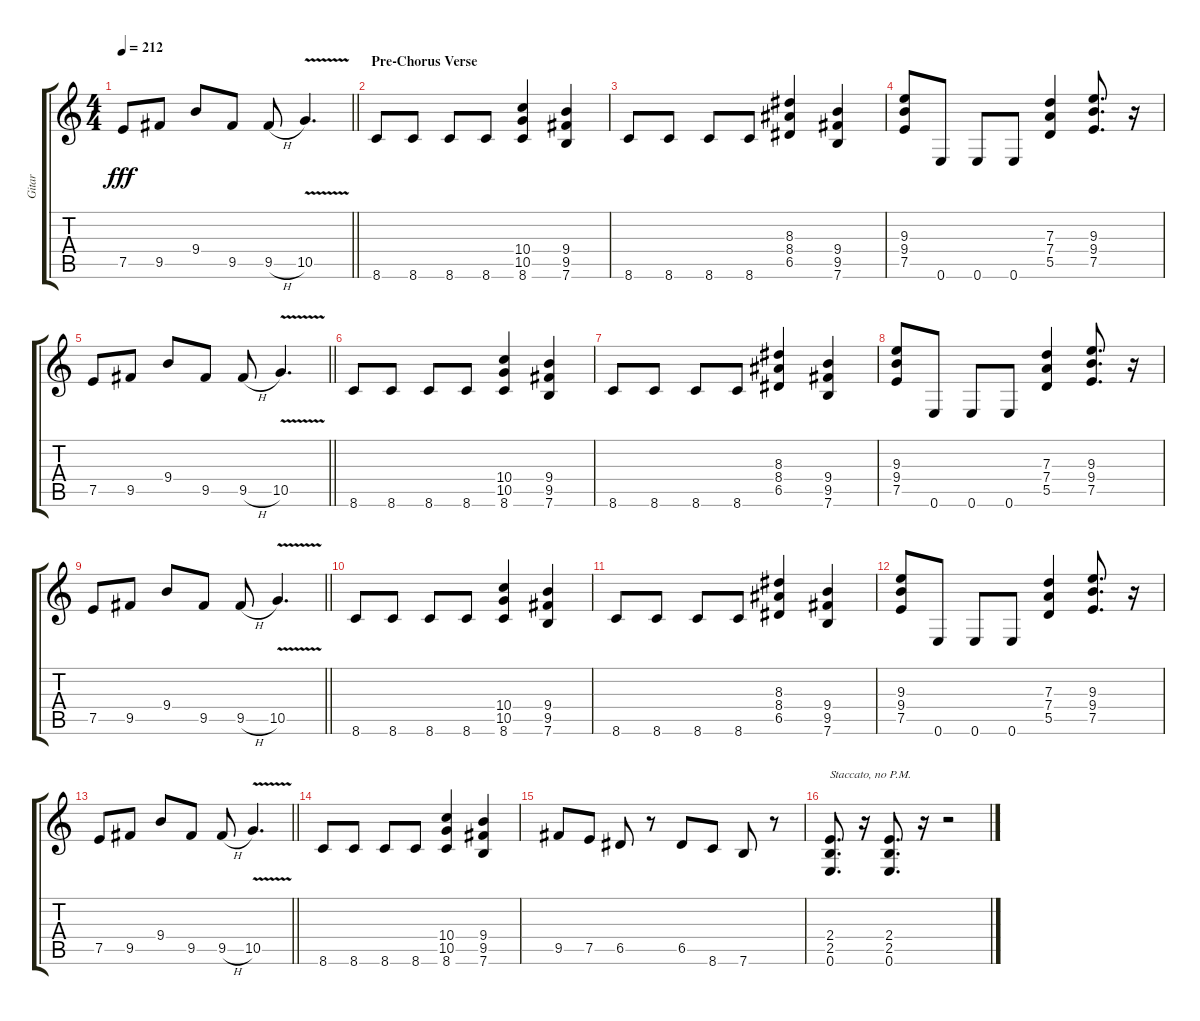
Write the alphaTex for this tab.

\track ("Gitar" "Gitar") {instrument overdrivenguitar}
\staff {score tabs}
\tuning (E4 B3 G3 D3 A2 E2) {hide}
\ts (4 4)
\tempo 212
\clef g2
\barLineRight lightlight
\ks c
7.5.8{dy fff} 9.5.8 9.4.8 9.5.8 9.5{h}.8 10.5{v}.4{d} |
\section ("" "Pre-Chorus Verse")
8.6.8 8.6.8 8.6.8 8.6.8 (10.4 10.5 8.6).4 (9.4 9.5 7.6).4 |
8.6.8 8.6.8 8.6.8 8.6.8 (8.3 8.4 6.5).4 (9.4 9.5 7.6).4 |
(9.3 9.4 7.5).8 0.6.8 0.6.8 0.6.8 (7.3 7.4 5.5).4 (9.3 9.4 7.5).8{d} r.16 |
\barLineRight lightlight
7.5.8 9.5.8 9.4.8 9.5.8 9.5{h}.8 10.5{v}.4{d} |
8.6.8 8.6.8 8.6.8 8.6.8 (10.4 10.5 8.6).4 (9.4 9.5 7.6).4 |
8.6.8 8.6.8 8.6.8 8.6.8 (8.3 8.4 6.5).4 (9.4 9.5 7.6).4 |
(9.3 9.4 7.5).8 0.6.8 0.6.8 0.6.8 (7.3 7.4 5.5).4 (9.3 9.4 7.5).8{d} r.16 |
\barLineRight lightlight
7.5.8 9.5.8 9.4.8 9.5.8 9.5{h}.8 10.5{v}.4{d} |
8.6.8 8.6.8 8.6.8 8.6.8 (10.4 10.5 8.6).4 (9.4 9.5 7.6).4 |
8.6.8 8.6.8 8.6.8 8.6.8 (8.3 8.4 6.5).4 (9.4 9.5 7.6).4 |
(9.3 9.4 7.5).8 0.6.8 0.6.8 0.6.8 (7.3 7.4 5.5).4 (9.3 9.4 7.5).8{d} r.16 |
\barLineRight lightlight
7.5.8 9.5.8 9.4.8 9.5.8 9.5{h}.8 10.5{v}.4{d} |
8.6.8 8.6.8 8.6.8 8.6.8 (10.4 10.5 8.6).4 (9.4 9.5 7.6).4 |
9.5.8 7.5.8 6.5.8 r.8 6.5.8 8.6.8 7.6.8 r.8 |
(2.4 2.5 0.6).8{d txt "Staccato, no P.M."} r.16 (2.4 2.5 0.6).8{d} r.16 r.2
